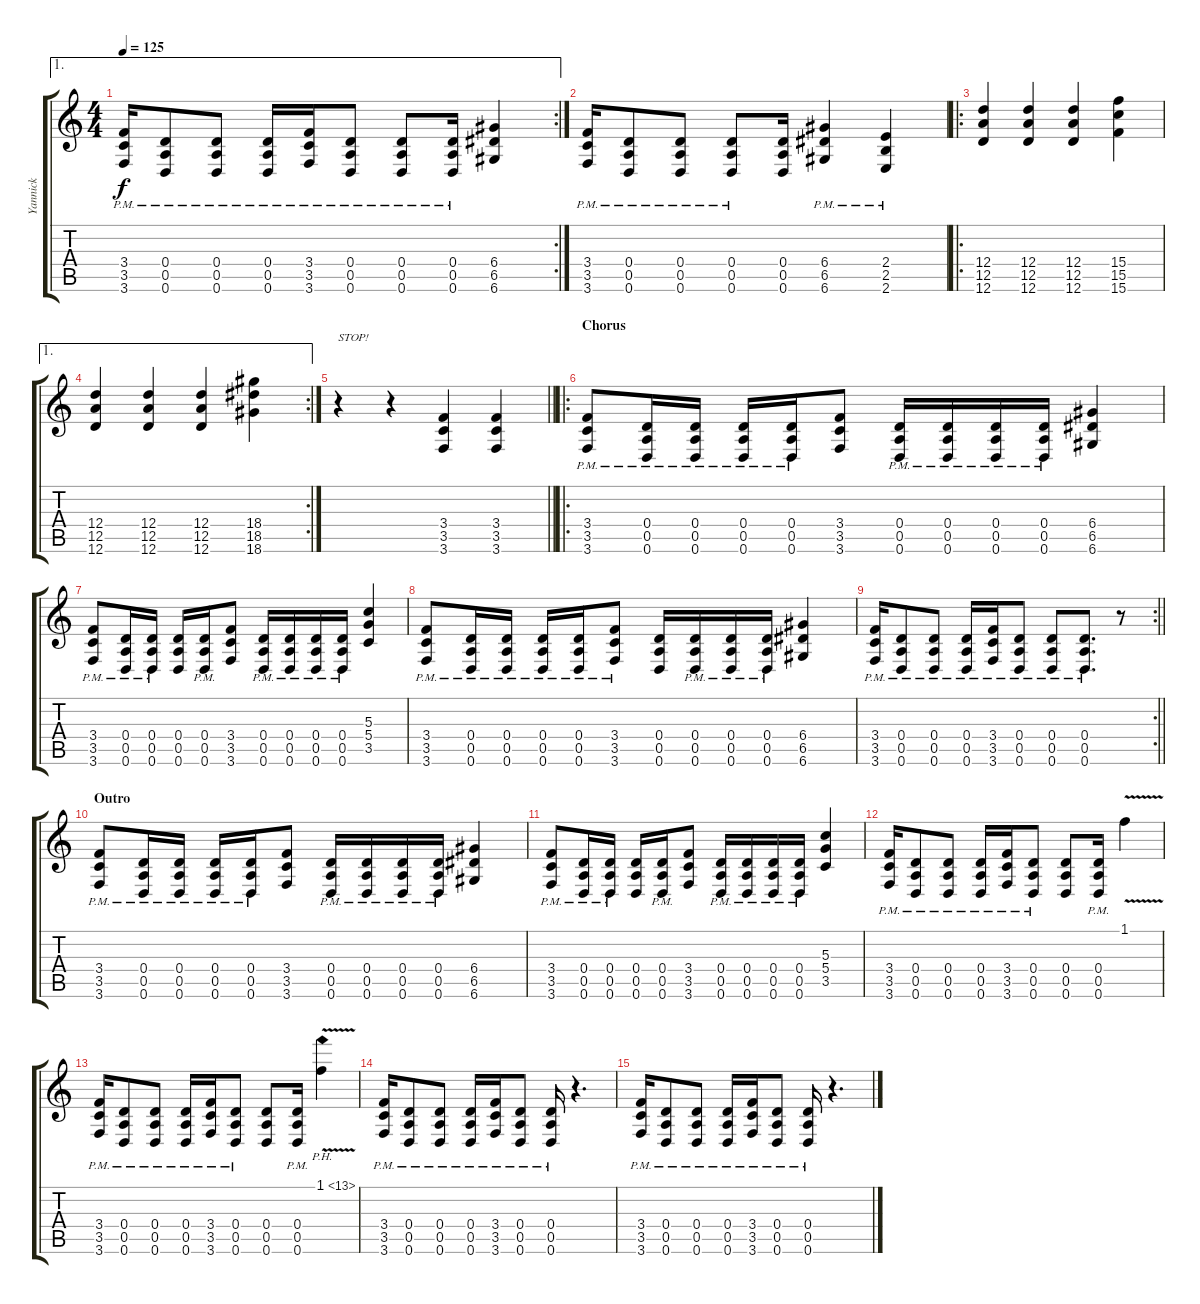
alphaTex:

\track ("Yannick" "Yannick") {instrument distortionguitar}
\staff {score tabs}
\tuning (E4 B3 G3 D3 A2 D2) {hide}
\ae 1
\rc 2
\ts (4 4)
\tempo 125
\clef g2
\ks c
(3.4 3.5{pm} 3.6).16{dy f} (0.4 0.5{pm} 0.6).8 (0.4 0.5{pm} 0.6).8 (0.4 0.5{pm} 0.6).16 (3.4 3.5{pm} 3.6).16 (0.4 0.5{pm} 0.6).8 (0.4 0.5{pm} 0.6).8 (0.4 0.5{pm} 0.6).16 (6.4 6.5 6.6).4 |
(3.4 3.5{pm} 3.6).16 (0.4 0.5{pm} 0.6).8 (0.4 0.5{pm} 0.6).8 (0.4 0.5{pm} 0.6).8 (0.4 0.5 0.6).16 (6.4 6.5{pm} 6.6).4 (2.4 2.5{pm} 2.6).4 |
\ro
(12.4 12.5 12.6).4 (12.4 12.5 12.6).4 (12.4 12.5 12.6).4 (15.4 15.5 15.6).4 |
\ae 1
\rc 2
(12.4 12.5 12.6).4 (12.4 12.5 12.6).4 (12.4 12.5 12.6).4 (18.4 18.5 18.6).4 |
\barLineRight lightlight
r.4{txt "STOP!"} r.4 (3.4 3.5 3.6).4 (3.4 3.5 3.6).4 |
\ro
\section ("" "Chorus")
(3.4{pm} 3.5 3.6).8 (0.4{pm} 0.5 0.6).16 (0.4{pm} 0.5 0.6).16 (0.4{pm} 0.5 0.6).16 (0.4{pm} 0.5 0.6).16 (3.4 3.5 3.6).8 (0.4{pm} 0.5 0.6).16 (0.4{pm} 0.5 0.6).16 (0.4{pm} 0.5 0.6).16 (0.4{pm} 0.5 0.6).16 (6.4 6.5 6.6).4 |
(3.4{pm} 3.5 3.6).8 (0.4{pm} 0.5 0.6).16 (0.4{pm} 0.5 0.6).16 (0.4 0.5 0.6).16 (0.4{pm} 0.5 0.6).16 (3.4 3.5 3.6).8 (0.4{pm} 0.5 0.6).16 (0.4{pm} 0.5 0.6).16 (0.4{pm} 0.5 0.6).16 (0.4{pm} 0.5 0.6).16 (5.3 5.4 3.5).4 |
(3.4{pm} 3.5 3.6).8 (0.4{pm} 0.5 0.6).16 (0.4{pm} 0.5 0.6).16 (0.4{pm} 0.5 0.6).16 (0.4{pm} 0.5 0.6).16 (3.4{pm} 3.5 3.6).8 (0.4 0.5 0.6).16 (0.4{pm} 0.5 0.6).16 (0.4{pm} 0.5 0.6).16 (0.4{pm} 0.5 0.6).16 (6.4 6.5 6.6).4 |
\rc 2
\barLineRight lightlight
(3.4{pm} 3.5 3.6).16 (0.4{pm} 0.5 0.6).8 (0.4{pm} 0.5 0.6).8 (0.4{pm} 0.5 0.6).16 (3.4{pm} 3.5 3.6).16 (0.4{pm} 0.5 0.6).8 (0.4{pm} 0.5 0.6).8 (0.4{pm} 0.5 0.6).8{d} r.8 |
\section ("" "Outro")
(3.4{pm} 3.5 3.6).8 (0.4{pm} 0.5 0.6).16 (0.4{pm} 0.5 0.6).16 (0.4{pm} 0.5 0.6).16 (0.4{pm} 0.5 0.6).16 (3.4 3.5 3.6).8 (0.4{pm} 0.5 0.6).16 (0.4{pm} 0.5 0.6).16 (0.4{pm} 0.5 0.6).16 (0.4{pm} 0.5 0.6).16 (6.4 6.5 6.6).4 |
(3.4{pm} 3.5 3.6).8 (0.4{pm} 0.5 0.6).16 (0.4{pm} 0.5 0.6).16 (0.4 0.5 0.6).16 (0.4{pm} 0.5 0.6).16 (3.4 3.5 3.6).8 (0.4{pm} 0.5 0.6).16 (0.4{pm} 0.5 0.6).16 (0.4{pm} 0.5 0.6).16 (0.4{pm} 0.5 0.6).16 (5.3 5.4 3.5).4 |
(3.4{pm} 3.5 3.6).16 (0.4{pm} 0.5 0.6).8 (0.4{pm} 0.5 0.6).8 (0.4{pm} 0.5 0.6).16 (3.4{pm} 3.5 3.6).16 (0.4{pm} 0.5 0.6).8 (0.4 0.5 0.6).8 (0.4{pm} 0.5 0.6).16 1.1{v}.4 |
(3.4{pm} 3.5 3.6).16 (0.4{pm} 0.5 0.6).8 (0.4{pm} 0.5 0.6).8 (0.4{pm} 0.5 0.6).16 (3.4{pm} 3.5 3.6).16 (0.4{pm} 0.5 0.6).8 (0.4 0.5 0.6).8 (0.4{pm} 0.5 0.6).16 1.1{ph 12 v}.4 |
(3.4{pm} 3.5 3.6).16 (0.4{pm} 0.5 0.6).8 (0.4{pm} 0.5 0.6).8 (0.4{pm} 0.5 0.6).16 (3.4{pm} 3.5 3.6).16 (0.4{pm} 0.5 0.6).8 (0.4{pm} 0.5 0.6).16 r.4{d} |
(3.4{pm} 3.5 3.6).16 (0.4{pm} 0.5 0.6).8 (0.4{pm} 0.5 0.6).8 (0.4{pm} 0.5 0.6).16 (3.4{pm} 3.5 3.6).16 (0.4{pm} 0.5 0.6).8 (0.4{pm} 0.5 0.6).16 r.4{d}
